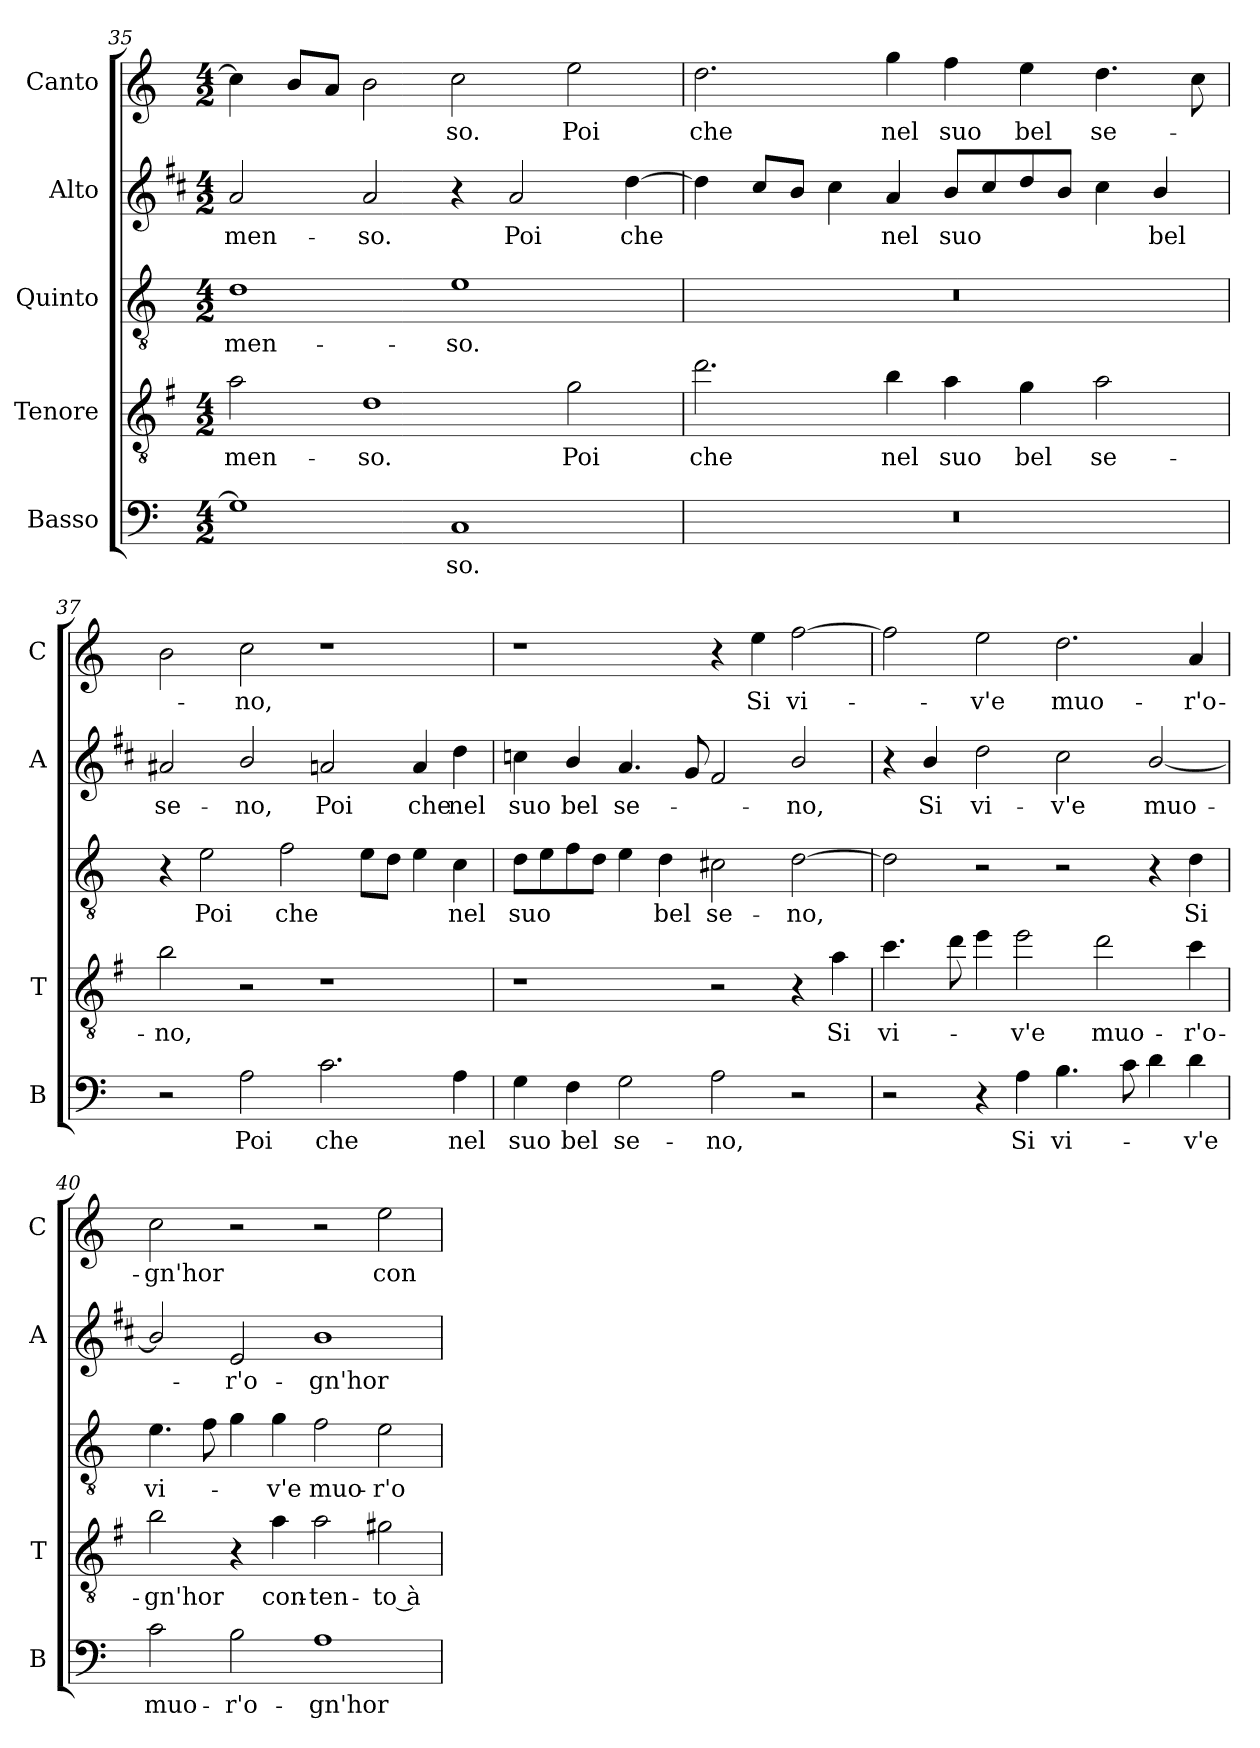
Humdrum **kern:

**kern	**text	**kern	**text	**kern	**text	**kern	**text	**kern	**text
*part5	*part5	*part4	*part4	*part3	*part3	*part2	*part2	*part1	*part1
*staff5	*staff5	*staff4	*staff4	*staff3	*staff3	*staff2	*staff2	*staff1	*staff1
*I"Basso	*	*I"Tenore	*	*I"Quinto	*	*I"Alto	*	*I"Canto	*
*I'B	*	*I'T	*	*	*	*I'A	*	*I'C	*
*clefF4	*	*clefGv2	*	*clefGv2	*	*clefG2	*	*clefG2	*
*	*	*ITrd4c7	*	*	*	*ITrd1c2	*	*	*
*k[]	*	*k[]	*	*k[]	*	*k[]	*	*k[]	*
*C:	*	*C:	*	*C:	*	*C:	*	*C:	*
*M4/2	*	*M4/2	*	*M4/2	*	*M4/2	*	*M4/2	*
=35	=35	=35	=35	=35	=35	=35	=35	=35	=35
!	!	!	!LO:LY:b	!	!LO:LY:b	!	!LO:LY:b	!	!
1G]	.	2d\	-men-	1d	-men-	2g/	-men-	4cc\]	.
.	.	.	.	.	.	.	.	8b/L	.
.	.	.	.	.	.	.	.	8a/J	.
!	!	!	!LO:LY:b	!	!	!	!LO:LY:b	!	!
.	.	1G	-so.	.	.	2g/	-so.	2b\	.
!	!LO:LY:b	!	!	!	!LO:LY:b	!	!	!	!LO:LY:b
1C	-so.	.	.	1e	-so.	4r	.	2cc\	-so.
!	!	!	!	!	!	!	!LO:LY:b	!	!
.	.	.	.	.	.	2g/	Poi	.	.
!	!	!	!LO:LY:b	!	!	!	!	!	!LO:LY:b
.	.	2c\	Poi	.	.	.	.	2ee\	Poi
!	!	!	!	!	!	!	!LO:LY:b	!	!
.	.	.	.	.	.	[4cc\	che	.	.
!!LO:LB:g=z
=36	=36	=36	=36	=36	=36	=36	=36	=36	=36
!	!	!	!LO:LY:b	!	!	!	!	!	!LO:LY:b
0r	.	2.g\	che	0r	.	4cc\]	.	2.dd\	che
.	.	.	.	.	.	8b/L	.	.	.
.	.	.	.	.	.	8a/J	.	.	.
.	.	.	.	.	.	4b\	.	.	.
!	!	!	!LO:LY:b	!	!	!	!LO:LY:b	!	!LO:LY:b
.	.	4e\	nel	.	.	4g/	nel	4gg\	nel
!	!	!	!LO:LY:b	!	!	!	!LO:LY:b	!	!LO:LY:b
.	.	4d\	suo	.	.	8a/L	suo	4ff\	suo
.	.	.	.	.	.	8b/	.	.	.
!	!	!	!LO:LY:b	!	!	!	!	!	!LO:LY:b
.	.	4c\	bel	.	.	8cc/	.	4ee\	bel
.	.	.	.	.	.	8a/J	.	.	.
!	!	!	!LO:LY:b	!	!	!	!	!	!LO:LY:b
.	.	2d\	se-	.	.	4b\	.	4.dd\	se-
!	!	!	!	!	!	!	!LO:LY:b	!	!
.	.	.	.	.	.	4a/	bel	.	.
.	.	.	.	.	.	.	.	8cc\	.
=37	=37	=37	=37	=37	=37	=37	=37	=37	=37
!	!	!	!LO:LY:b	!	!	!	!LO:LY:b	!	!
2r	.	2e\	-no,	4r	.	2g#X/	se-	2b\	.
!	!	!	!	!	!LO:LY:b	!	!	!	!
.	.	.	.	2e\	Poi	.	.	.	.
!	!LO:LY:b	!	!	!	!	!	!LO:LY:b	!	!LO:LY:b
2A\	Poi	2r	.	.	.	2a/	-no,	2cc\	-no,
!	!	!	!	!	!LO:LY:b	!	!	!	!
.	.	.	.	2f\	che	.	.	.	.
!	!LO:LY:b	!	!	!	!	!	!LO:LY:b	!	!
2.c\	che	1r	.	.	.	2gn/	Poi	1r	.
.	.	.	.	8e\L	.	.	.	.	.
.	.	.	.	8d\J	.	.	.	.	.
!	!	!	!	!	!	!	!LO:LY:b	!	!
.	.	.	.	4e\	.	4g/	che	.	.
!	!LO:LY:b	!	!	!	!LO:LY:b	!	!LO:LY:b	!	!
4A\	nel	.	.	4c\	nel	4cc\	nel	.	.
=38	=38	=38	=38	=38	=38	=38	=38	=38	=38
!	!LO:LY:b	!	!	!	!LO:LY:b	!	!LO:LY:b	!	!
4G\	suo	1r	.	8d\L	suo	4b-X\	suo	1r	.
.	.	.	.	8e\	.	.	.	.	.
!	!LO:LY:b	!	!	!	!	!	!LO:LY:b	!	!
4F\	bel	.	.	8f\	.	4a/	bel	.	.
.	.	.	.	8d\J	.	.	.	.	.
!	!LO:LY:b	!	!	!	!	!	!LO:LY:b	!	!
2G\	se-	.	.	4e\	.	4.g/	se-	.	.
!	!	!	!	!	!LO:LY:b	!	!	!	!
.	.	.	.	4d\	bel	.	.	.	.
.	.	.	.	.	.	8f/	.	.	.
!	!LO:LY:b	!	!	!	!LO:LY:b	!	!	!	!
2A\	-no,	2r	.	2c#X\	se-	2e/	.	4r	.
!	!	!	!	!	!	!	!	!	!LO:LY:b
.	.	.	.	.	.	.	.	4ee\	Si
!	!	!	!	!	!LO:LY:b	!	!LO:LY:b	!	!LO:LY:b
2r	.	4r	.	[2d\	-no,	2a/	-no,	[2ff\	vi-
!	!	!	!LO:LY:b	!	!	!	!	!	!
.	.	4d\	Si	.	.	.	.	.	.
=39	=39	=39	=39	=39	=39	=39	=39	=39	=39
!	!	!	!LO:LY:b	!	!	!	!	!	!
2r	.	4.f\	vi-	2d\]	.	4r	.	2ff\]	.
!	!	!	!	!	!	!	!LO:LY:b	!	!
.	.	.	.	.	.	4a/	Si	.	.
.	.	8g\	.	.	.	.	.	.	.
!	!	!	!	!	!	!	!LO:LY:b	!	!LO:LY:b
4r	.	4a\	.	2r	.	2cc\	vi-	2ee\	-v'e
!	!LO:LY:b	!	!LO:LY:b	!	!	!	!	!	!
4A\	Si	2a\	-v'e	.	.	.	.	.	.
!	!LO:LY:b	!	!	!	!	!	!LO:LY:b	!	!LO:LY:b
4.B\	vi-	.	.	2r	.	2b\	-v'e	2.dd\	muo-
!	!	!	!LO:LY:b	!	!	!	!	!	!
.	.	2g\	muo-	.	.	.	.	.	.
8c\	.	.	.	.	.	.	.	.	.
!	!	!	!	!	!	!	!LO:LY:b	!	!
4d\	.	.	.	4r	.	[2a/	muo-	.	.
!	!LO:LY:b	!	!LO:LY:b	!	!LO:LY:b	!	!	!	!LO:LY:b
4d\	-v'e	4f\	-r'o-	4d\	Si	.	.	4a/	-r'o-
!!LO:PB:g=z
=40	=40	=40	=40	=40	=40	=40	=40	=40	=40
!	!LO:LY:b	!	!LO:LY:b	!	!LO:LY:b	!	!	!	!LO:LY:b
2c\	muo-	2e\	-gn'hor	4.e\	vi-	2a/]	.	2cc\	-gn'hor
.	.	.	.	8f\	.	.	.	.	.
!	!LO:LY:b	!	!	!	!	!	!LO:LY:b	!	!
2B\	-r'o-	4r	.	4g\	.	2d/	-r'o-	2r	.
!	!	!	!LO:LY:b	!	!LO:LY:b	!	!	!	!
.	.	4d\	con-	4g\	-v'e	.	.	.	.
!	!LO:LY:b	!	!LO:LY:b	!	!LO:LY:b	!	!LO:LY:b	!	!
1A	-gn'hor	2d\	-ten-	2f\	muo-	1a	-gn'hor	2r	.
!	!	!	!LO:LY:b	!	!LO:LY:b	!	!	!	!LO:LY:b
.	.	2c#X\	-to à	2e\	-r'o-	.	.	2ee\	con-
=	=	=	=	=	=	=	=	=	=
*-	*-	*-	*-	*-	*-	*-	*-	*-	*-
